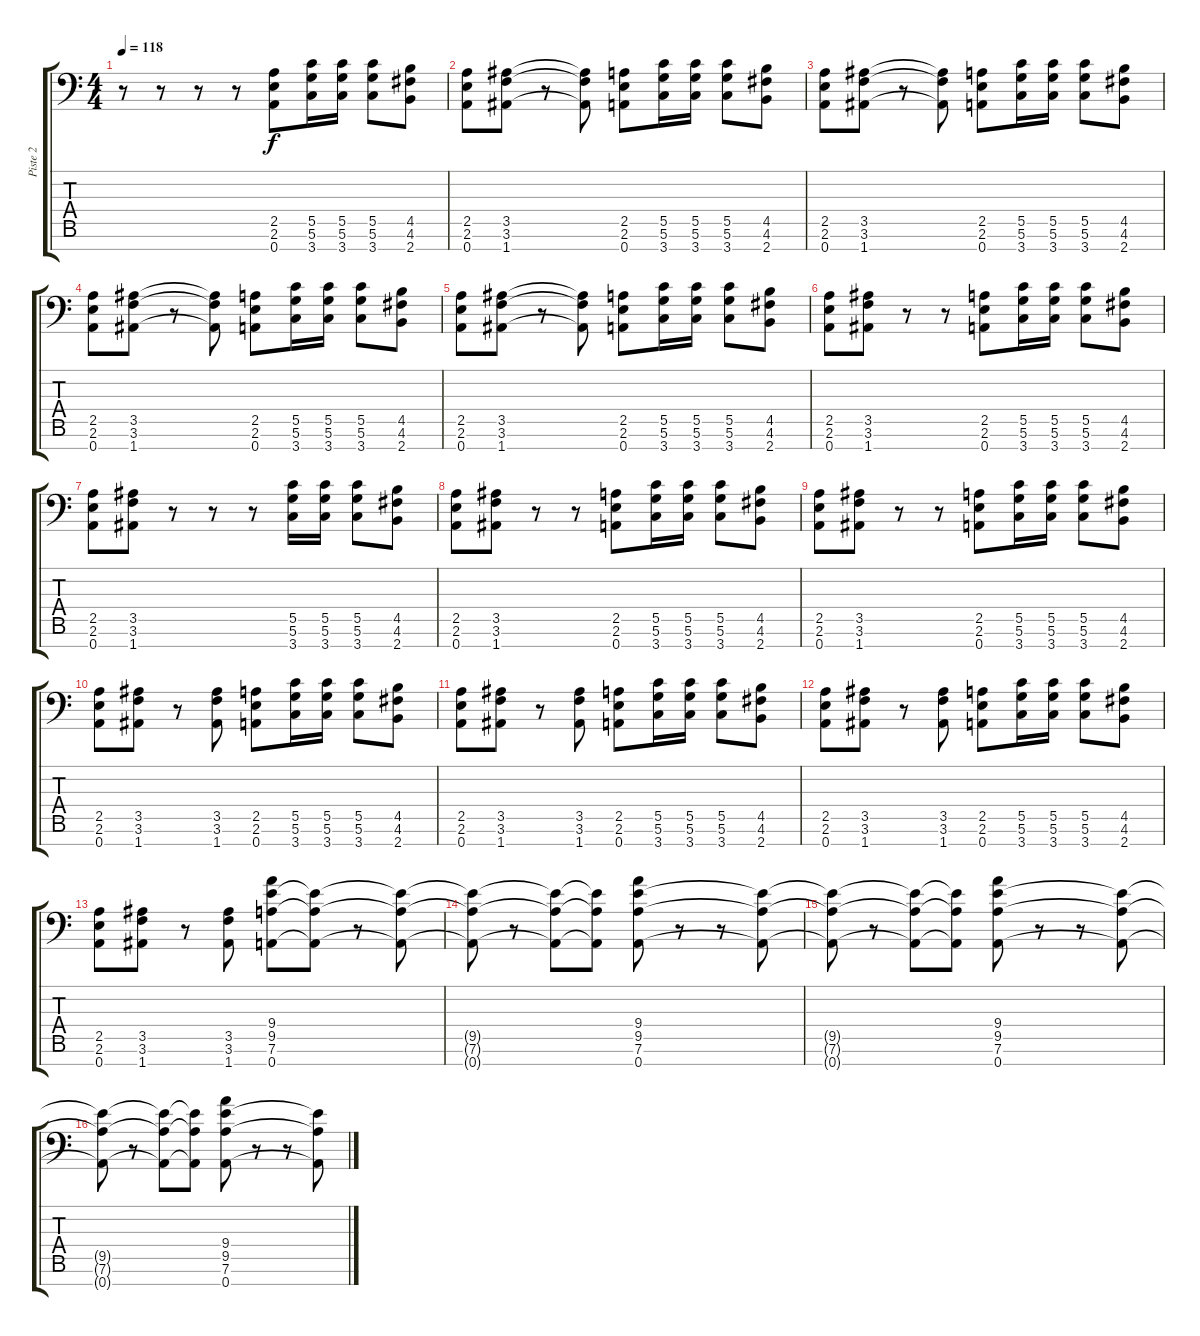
\track ("Piste 2" "Piste 2") {instrument overdrivenguitar}
\staff {score tabs}
\tuning (D4 A3 F3 C3 G2 D2 A1) {hide}
\ts (4 4)
\tempo 118
\clef f4
\ks c
r.8{dy f volume 13} r.8 r.8 r.8 (2.5 2.6 0.7).8 (5.5 5.6 3.7).16 (5.5 5.6 3.7).16 (5.5 5.6 3.7).8 (4.5 4.6 2.7).8 |
(2.5 2.6 0.7).8{volume 13} (3.5 3.6 1.7).8 r.8 (3.5{t} 3.6{t} 1.7{t}).8 (2.5 2.6 0.7).8 (5.5 5.6 3.7).16 (5.5 5.6 3.7).16 (5.5 5.6 3.7).8 (4.5 4.6 2.7).8 |
(2.5 2.6 0.7).8{volume 13} (3.5 3.6 1.7).8 r.8 (3.5{t} 3.6{t} 1.7{t}).8 (2.5 2.6 0.7).8 (5.5 5.6 3.7).16 (5.5 5.6 3.7).16 (5.5 5.6 3.7).8 (4.5 4.6 2.7).8 |
(2.5 2.6 0.7).8{volume 13} (3.5 3.6 1.7).8 r.8 (3.5{t} 3.6{t} 1.7{t}).8 (2.5 2.6 0.7).8 (5.5 5.6 3.7).16 (5.5 5.6 3.7).16 (5.5 5.6 3.7).8 (4.5 4.6 2.7).8 |
(2.5 2.6 0.7).8{volume 13} (3.5 3.6 1.7).8 r.8 (3.5{t} 3.6{t} 1.7{t}).8 (2.5 2.6 0.7).8 (5.5 5.6 3.7).16 (5.5 5.6 3.7).16 (5.5 5.6 3.7).8 (4.5 4.6 2.7).8 |
(2.5 2.6 0.7).8{volume 13} (3.5 3.6 1.7).8 r.8 r.8 (2.5 2.6 0.7).8 (5.5 5.6 3.7).16 (5.5 5.6 3.7).16 (5.5 5.6 3.7).8 (4.5 4.6 2.7).8 |
(2.5 2.6 0.7).8{volume 13} (3.5 3.6 1.7).8 r.8 r.8 r.8 (5.5 5.6 3.7).16 (5.5 5.6 3.7).16 (5.5 5.6 3.7).8 (4.5 4.6 2.7).8 |
(2.5 2.6 0.7).8{volume 13} (3.5 3.6 1.7).8 r.8 r.8 (2.5 2.6 0.7).8 (5.5 5.6 3.7).16 (5.5 5.6 3.7).16 (5.5 5.6 3.7).8 (4.5 4.6 2.7).8 |
(2.5 2.6 0.7).8{volume 13} (3.5 3.6 1.7).8 r.8 r.8 (2.5 2.6 0.7).8 (5.5 5.6 3.7).16 (5.5 5.6 3.7).16 (5.5 5.6 3.7).8 (4.5 4.6 2.7).8 |
(2.5 2.6 0.7).8{volume 13} (3.5 3.6 1.7).8 r.8 (3.5 3.6 1.7).8 (2.5 2.6 0.7).8 (5.5 5.6 3.7).16 (5.5 5.6 3.7).16 (5.5 5.6 3.7).8 (4.5 4.6 2.7).8 |
(2.5 2.6 0.7).8{volume 13} (3.5 3.6 1.7).8 r.8 (3.5 3.6 1.7).8 (2.5 2.6 0.7).8 (5.5 5.6 3.7).16 (5.5 5.6 3.7).16 (5.5 5.6 3.7).8 (4.5 4.6 2.7).8 |
(2.5 2.6 0.7).8{volume 13} (3.5 3.6 1.7).8 r.8 (3.5 3.6 1.7).8 (2.5 2.6 0.7).8 (5.5 5.6 3.7).16 (5.5 5.6 3.7).16 (5.5 5.6 3.7).8 (4.5 4.6 2.7).8 |
(2.5 2.6 0.7).8 (3.5 3.6 1.7).8 r.8 (3.5 3.6 1.7).8 (9.4 9.5 7.6 0.7).8{volume 8} (9.5{t} 7.6{t} 0.7{t}).8 r.8 (9.5{t} 7.6{t} 0.7{t}).8 |
(9.5{t} 7.6{t} 0.7{t}).8 r.8 (9.5{t} 7.6{t} 0.7{t}).8 (9.5{t} 7.6{t} 0.7{t}).8 (9.4 9.5 7.6 0.7).8 r.8 r.8 (9.5{t} 7.6{t} 0.7{t}).8 |
(9.5{t} 7.6{t} 0.7{t}).8 r.8 (9.5{t} 7.6{t} 0.7{t}).8 (9.5{t} 7.6{t} 0.7{t}).8 (9.4 9.5 7.6 0.7).8 r.8 r.8 (9.5{t} 7.6{t} 0.7{t}).8 |
(9.5{t} 7.6{t} 0.7{t}).8 r.8 (9.5{t} 7.6{t} 0.7{t}).8 (9.5{t} 7.6{t} 0.7{t}).8 (9.4 9.5 7.6 0.7).8 r.8 r.8 (9.5{t} 7.6{t} 0.7{t}).8
